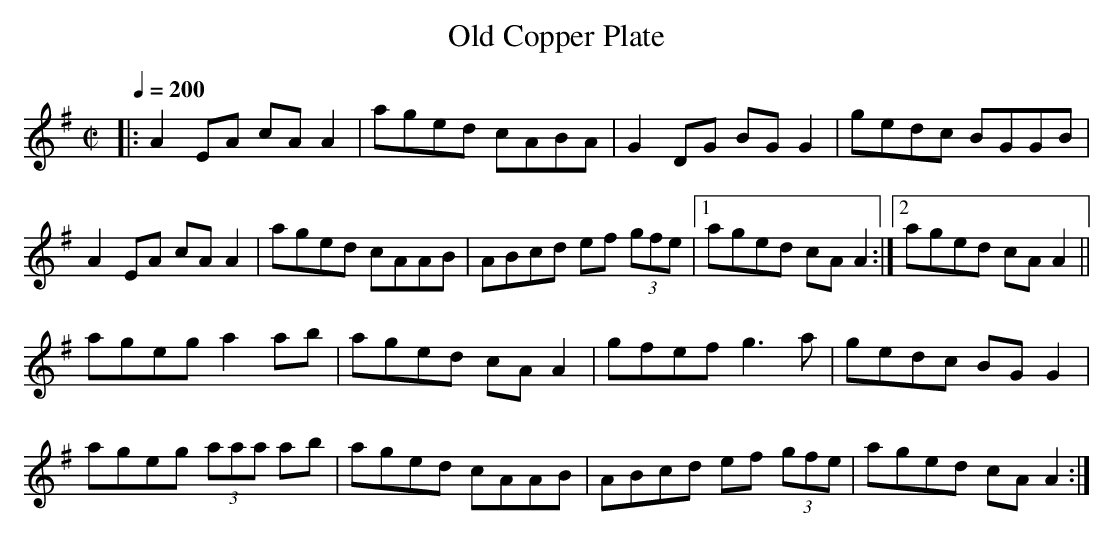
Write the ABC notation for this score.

X:1
T:Old Copper Plate
M:C|
L:1/8
Q:1/4=200
K:G % A dorian
|:A2EA cAA2|aged cABA|G2DG BGG2|gedc BGGB|
A2EA cAA2|aged cAAB|ABcd ef (3gfe|1 aged cAA2:|2 aged cAA2||
ageg a2ab|aged cAA2|gfef g3a|gedc BGG2|
ageg  (3aaa ab|aged cAAB|ABcd ef (3gfe|aged cAA2:|
